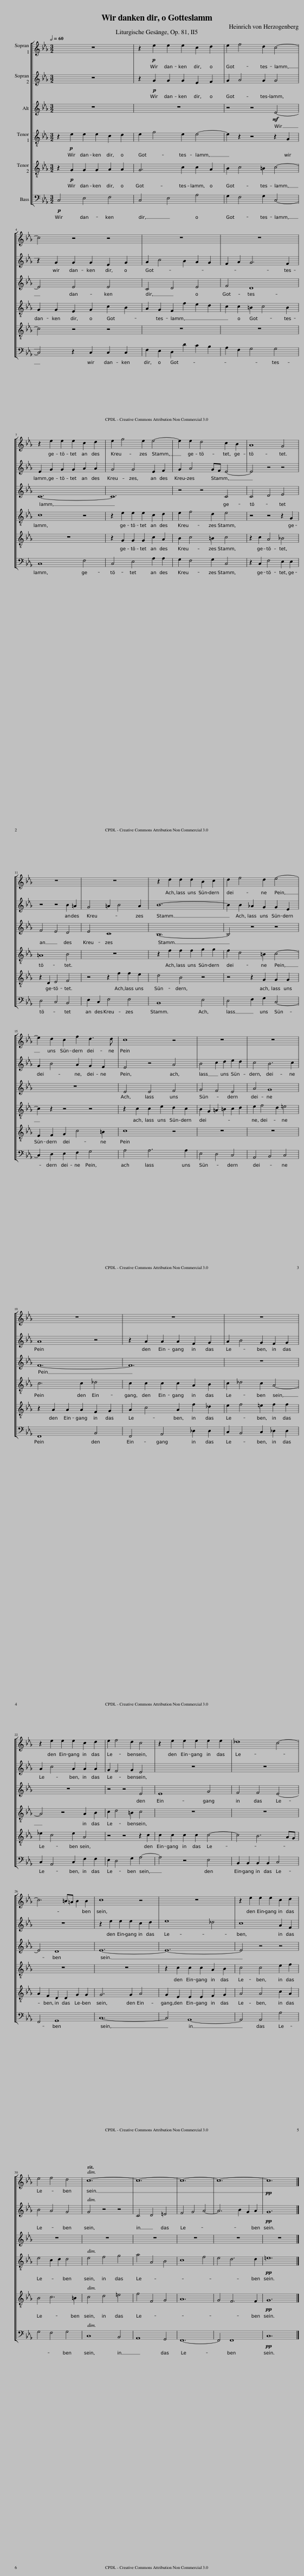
X:1
%%score [ 1 2 3 4 5 6 ]
L:1/8
Q:1/2=60
M:3/2
I:linebreak $
K:Eb
V:1 treble
V:2 treble
V:3 treble
V:4 treble-8
V:5 treble-8
V:6 bass
V:1
 z12 | z2!p! e2 e2 e2 c2 d2 | e2 f4 d2 c4- |$ c4 z4 z4 | z12 | %5
 z12 |$ z2 e2 e2 e2 c2 d2 | e2 g4 e2 e4- | e2 e2 d4 c2 B2 | A8 G4 |$ %10
 z12 | z12 | z2 d2 d2 d2 B2 c2 | d2 f4 d2 e4- |$ e2 d2 c2 f2 d3 d | %15
 c8 z4 | z12 | z12 |$ z12 | z12 | %20
 z12 |$ z2 e2 e2 e2 c2 d2 | e2 f4 d2 c4 | z2 e2 e2 e2 e2 e2 | _d8 c4- |$ %25
 c6 =B=A B2 B2 | c8 z4 | z12 | z2 e2 e2 e2 c2 d2 |$ e4 f4 d4 | %30
[Q:1/4=112] c12- | c12- | c12- | c12- |!pp! c12 |] %35
V:2
 z12 | z2!p! G2 G2 G2 E2 F2 | G2 A4 G2 G4 |$ z2 G2 G2 G2 E2 G2 | A2 c4 B2 A2 G2 | %5
 F2 A2 G6 F2 |$ E2 G2 G2 G2 A2 A2 | G4 G4 E2 F2 | G2 A4 GF E4- | E4 z4 z4 |$ %10
 z4 z4 B2 =A2 | G4 =A2 B4 A2 | B12- | B2 B2 _A2 G2 G2 E2 |$ G2 B4 A2 G2 F2 | %15
 E4 z4 A4 | B4 c2 d2 e2 d2 | c4 B6 c2 |$ A8 z4 | z2 A2 A2 A2 F2 G2 | %20
 A2 B4 G2 F2 G2 |$ A2 c4 A2 A2 A2 | G2 F4 G2 E4 | z12 | z12 |$ %25
 z12 | z2 e2 e2 e2 c2 d2 | e8 _d4 | c8 A2 F2 |$ B4 A4 G4 | %30
 G4 z4 z4 | C4 D4 =E4 | F4 G4 A4- | A6 B2 G2 A2 |!pp! G12 |] %35
V:3
 z12 | z12 | z4 z4!mf! E4- |$ E4 E4 E4 | C4 D4 E4 | %5
 F4 D8 |$ C12- | C12 | z4 z4 C4 | C4 D4 E4 |$ %10
 F4 E4 D4 | E4 C8 | B,12- | B,4 z4 z4 |$ z12 | %15
 E4 E4 F4 | G4 F4 E4 | A4 G8 |$ F12- | F12 | %20
 z12 |$ z12 | z4 z4 E4 | E8 G4 | F4 F4 E4- |$ %25
 E4 D8 | E12- | E12- | E4 z4 z4 |$ z12 | %30
 z12 | z12 | z12 | z12 | z12 |] %35
V:4
 z2!p! e2 e2 e2 c2 d2 | e2 g4 e2 e4- | e2 z2 z4 z2 G2 |$ G2 G2 E2 G2 c2 B2 | A2 G2 F2 f2 e2 d2 | %5
 c2 c2 =B2 c4 B2 |$ c8 z4 | z2 e2 e2 e2 c2 d2 | e2 f4 d2 e4 | z4 z4 z2 G2 |$ %10
 =A8 B4 | z12 | z2 f2 f2 f2 g2 g2 | f2 d4 =B2 c4- |$ c2 z2 z4 z4 | %15
 z2 c2 c2 e2 d2 c2 | B2 G2 =A2 =B2 c2 d2 | e2 f4 d2 =e4 |$ c6 c2 _d4 | c2 c2 c2 c2 A2 B2 | %20
 c2 _d4 c2 A4- |$ A4 z4 A2 B2 | c2 d4 =B2 c4 | z12 | z12 |$ %25
 z12 | z12 | z2 c2 c2 c2 A2 B2 | c4 c4 e2 f2 |$ e4 c2 d2 d4 | %30
 e4 f4 g4 | a4 A4 B4 | c8 f4 | e4 d6 d2 |!pp! =e12 |] %35
V:5
 z2!p! G2 G2 G2 A2 A2 | G6 c2 c2 A2 | B2 c4 =B2 c4- |$ c4 z4 z4 | z12 | %5
 z12 |$ z12 | z2 G2 G2 G2 c2 A2 | B2 c4 =B2 c4 | z2 c2 A4 _B4 |$ %10
 z2 D2 E4 F4 | z4 z2 f2 f2 e2 | d4 B4 z4 | z4 z2 G2 G2 G2 |$ E2 F2 G2 c4 =B2 | %15
 c8 z4 | z12 | z12 |$ z2 A2 A2 A2 F2 G2 | A2 c4 A2 f2 _d2 | %20
 e2 f4 =e2 f2 f2 |$ _e2 c4 e2 A4 | z4 z4 z2 c2 | c2 c2 c2 c2 c4- | c4 B6 AG |$ %25
 A2 F2 D2 D2 G2 G2 | G6 G2 A4 | G2 E2 E2 E2 F2 G2 | A4 A4 c2 A2 |$ B4 c6 =B2 | %30
 c4 d4 =e4 | f4 F4 G4 | A12 | G4 F6 F2 |!pp! G12 |] %35
V:6
!p! C,4 E,4 F,4 | C,4 E,4 A,4 | G,2 F,4 G,2 C,4- |$ C,4 z2 C,2 C,2 C,2 | F,2 E,2 D,2 D2 C2 B,2 | %5
 A,2 F,2 G,4 G,4 |$ C,8 F,4 | C,4 E,4 A,2 A,2 | G,2 F,4 G,2 C,4 | z2 C,2 F,4 E,2 E,2 |$ %10
 D,4 C,4 B,,4 | E,2 C,2 F,4 F,4 | B,,8 E,4 | D,4 F,2 G,2 C,4- |$ C,2 D,2 E,2 F,2 G,4 | %15
 A,4 A,6 A,2 | E,4 D,4 C,4 | A,,4 B,,4 C,4 |$ F,,8 B,,4 | F,,4 A,,4 _D,2 D,2 | %20
 C,2 B,,4 C,2 _D,2 D,2 |$ C,2 A,,4 C,2 F,2 F,2 | E,2 D,4 G,2 A,4- | A,4 z4 E,4 | B,,2 B,,2 B,,2 B,,2 C,4 |$ %25
 F,,4 G,,8 | C,12- | C,4 A,,8- | A,,4 A,,4 A,4 |$ G,4 F,4 G,4 | %30
 C,8 B,,4 | A,,8 G,,4 | F,,12- | F,,4 F,,8 |!pp! C,12 |] %35
